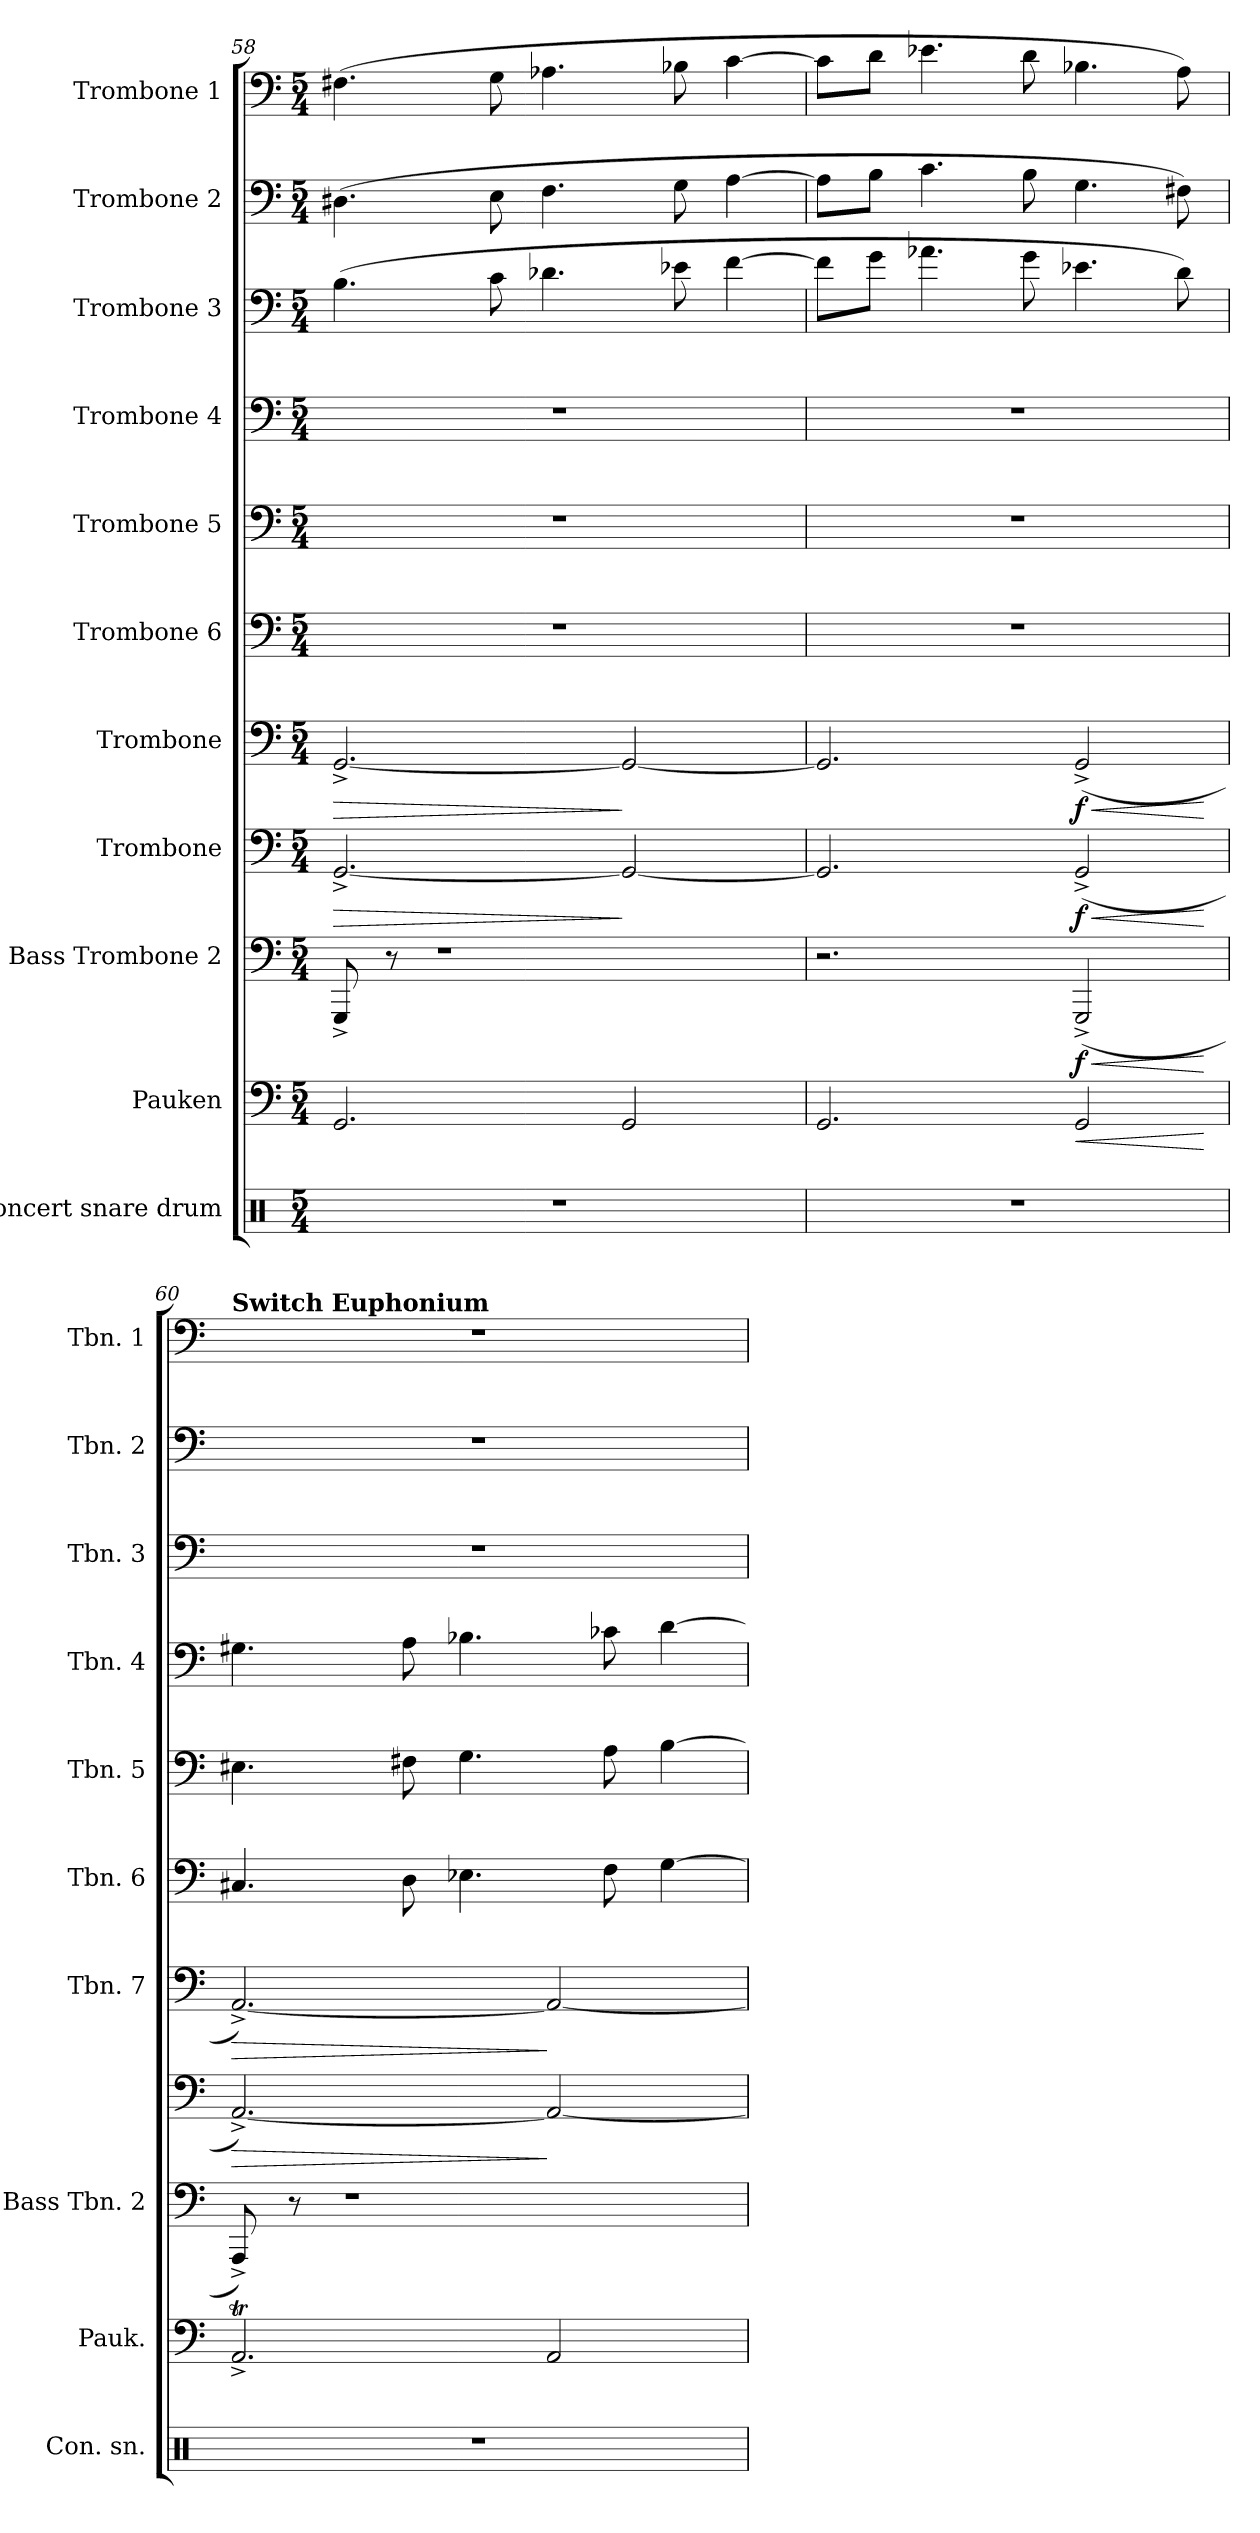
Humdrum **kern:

**kern	**kern	**dynam	**kern	**dynam	**kern	**dynam	**kern	**dynam	**kern	**kern	**kern	**kern	**kern	**kern
*part11	*part10	*part10	*part9	*part9	*part8	*part8	*part7	*part7	*part6	*part5	*part4	*part3	*part2	*part1
*staff11	*staff10	*staff10	*staff9	*staff9	*staff8	*staff8	*staff7	*staff7	*staff6	*staff5	*staff4	*staff3	*staff2	*staff1
*I"Concert snare drum	*I"Pauken	*	*I"Bass Trombone 2	*	*I"Trombone	*	*I"Trombone	*	*I"Trombone 6	*I"Trombone 5	*I"Trombone 4	*I"Trombone 3	*I"Trombone 2	*I"Trombone 1
*I'Con. sn.	*I'Pauk.	*	*I'Bass Tbn. 2	*	*	*	*I'Tbn. 7	*	*I'Tbn. 6	*I'Tbn. 5	*I'Tbn. 4	*I'Tbn. 3	*I'Tbn. 2	*I'Tbn. 1
*clefX	*clefF4	*	*clefF4	*	*clefF4	*	*clefF4	*	*clefF4	*clefF4	*clefF4	*clefF4	*clefF4	*clefF4
*k[]	*k[]	*	*k[]	*	*k[]	*	*k[]	*	*k[]	*k[]	*k[]	*k[]	*k[]	*k[]
*M5/4	*M5/4	*	*M5/4	*	*M5/4	*	*M5/4	*	*M5/4	*M5/4	*M5/4	*M5/4	*M5/4	*M5/4
=58	=58	=58	=58	=58	=58	=58	=58	=58	=58	=58	=58	=58	=58	=58
!	!	!	!	!	!	!LO:HP:b	!	!LO:HP:b	!	!	!	!	!	!
4%5r	2.GG/	.	8GGG^/	.	[2.GG^/	>	[2.GG^/	>	4%5r	4%5r	4%5r	(>4.B\	(>4.D#X\	(>4.F#X\
.	.	.	8r	.	.	.	.	.	.	.	.	.	.	.
.	.	.	1r	.	.	.	.	.	.	.	.	.	.	.
.	.	.	.	.	.	.	.	.	.	.	.	8c\	8E\	8G\
.	.	.	.	.	.	.	.	.	.	.	.	4.d-X\	4.F\	4.A-X\
.	2GG/	.	.	.	2GG/_	]	2GG/_	]	.	.	.	.	.	.
.	.	.	.	.	.	.	.	.	.	.	.	8e-X\	8G\	8B-X\
.	.	.	.	.	.	.	.	.	.	.	.	[4f\	[4A\	[4c\
=59	=59	=59	=59	=59	=59	=59	=59	=59	=59	=59	=59	=59	=59	=59
4%5r	2.GG/	.	2.r	.	2.GG/]	.	2.GG/]	.	4%5r	4%5r	4%5r	8f\L]	8A\L]	8c\L]
.	.	.	.	.	.	.	.	.	.	.	.	8g\J	8B\J	8d\J
.	.	.	.	.	.	.	.	.	.	.	.	4.a-X\	4.c\	4.e-X\
.	.	.	.	.	.	.	.	.	.	.	.	8g\	8B\	8d\
!	!	!LO:HP:b	!	!LO:HP:b	!	!LO:HP:b	!	!LO:HP:b	!	!	!	!	!	!
!	!	!	!	!LO:DY:n=1:b	!	!LO:DY:n=1:b	!	!LO:DY:n=1:b	!	!	!	!	!	!
.	2GG/	<	(<2GGG^/	< f	(<2GG^/	< f	(<2GG^/	< f	.	.	.	4.e-X\	4.G\	4.B-X\
.	.	.	.	.	.	.	.	.	.	.	.	8d\)	8F#X\)	8A\)
.	.	[	.	[	.	[	.	[	.	.	.	.	.	.
!!LO:PB:g=z
=60	=60	=60	=60	=60	=60	=60	=60	=60	=60	=60	=60	=60	=60	=60
!	!	!	!	!	!	!	!	!	!	!	!	!	!	!LO:TX:a:B:t=Switch Euphonium
!	!	!	!	!	!	!LO:HP:b	!	!LO:HP:b	!	!	!	!	!	!
4%5r	2.AAT^/	.	8AAA^/)	.	[2.AA^/)	>	[2.AA^/)	>	4.C#X/	4.E#X\	4.G#X\	4%5r	4%5r	4%5r
.	.	.	8r	.	.	.	.	.	.	.	.	.	.	.
.	.	.	1r	.	.	.	.	.	.	.	.	.	.	.
.	.	.	.	.	.	.	.	.	8D\	8F#X\	8A\	.	.	.
.	.	.	.	.	.	.	.	.	4.E-X\	4.G\	4.B-X\	.	.	.
.	2AATTT/	.	.	.	2AA/_	]	2AA/_	]	.	.	.	.	.	.
.	.	.	.	.	.	.	.	.	8F\	8A\	8c-X\	.	.	.
.	.	.	.	.	.	.	.	.	[4G\	[4B\	[4d\	.	.	.
=	=	=	=	=	=	=	=	=	=	=	=	=	=	=
*-	*-	*-	*-	*-	*-	*-	*-	*-	*-	*-	*-	*-	*-	*-
